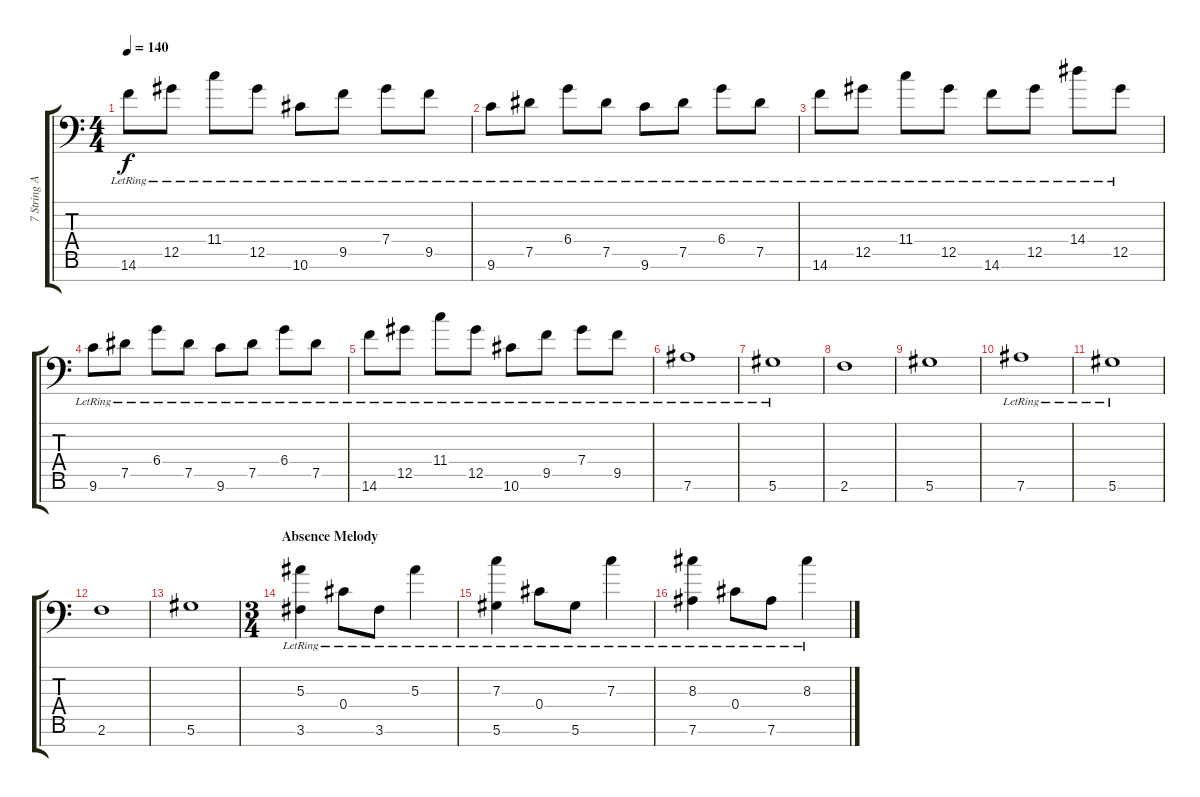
\track ("7 String Acoustic I" "7 String A") {instrument acousticguitarsteel}
\staff {score tabs}
\tuning (Eb4 Bb3 F3 Db3 Ab2 Eb2 Bb1) {hide}
\ts (4 4)
\tempo 140
\clef f4
\ks c
14.6{lr}.8{dy f} 12.5{lr}.8 11.4{lr}.8 12.5{lr}.8 10.6{lr}.8 9.5{lr}.8 7.4{lr}.8 9.5{lr}.8 |
9.6{lr}.8 7.5{lr}.8 6.4{lr}.8 7.5{lr}.8 9.6{lr}.8 7.5{lr}.8 6.4{lr}.8 7.5{lr}.8 |
14.6{lr}.8 12.5{lr}.8 11.4{lr}.8 12.5{lr}.8 14.6{lr}.8 12.5{lr}.8 14.4{lr}.8 12.5{lr}.8 |
9.6{lr}.8 7.5{lr}.8 6.4{lr}.8 7.5{lr}.8 9.6{lr}.8 7.5{lr}.8 6.4{lr}.8 7.5{lr}.8 |
14.6{lr}.8 12.5{lr}.8 11.4{lr}.8 12.5{lr}.8 10.6{lr}.8 9.5{lr}.8 7.4{lr}.8 9.5{lr}.8 |
7.6{lr}.1 |
5.6{lr}.1 |
2.6.1 |
5.6.1 |
7.6{lr}.1 |
5.6{lr}.1 |
2.6.1 |
5.6.1 |
\ts (3 4)
\section ("" "Absence Melody")
(5.3{lr} 3.6{lr}).4 0.4{lr}.8 3.6{lr}.8 5.3{lr}.4 |
(7.3{lr} 5.6{lr}).4 0.4{lr}.8 5.6{lr}.8 7.3{lr}.4 |
(8.3{lr} 7.6{lr}).4 0.4{lr}.8 7.6{lr}.8 8.3{lr}.4
